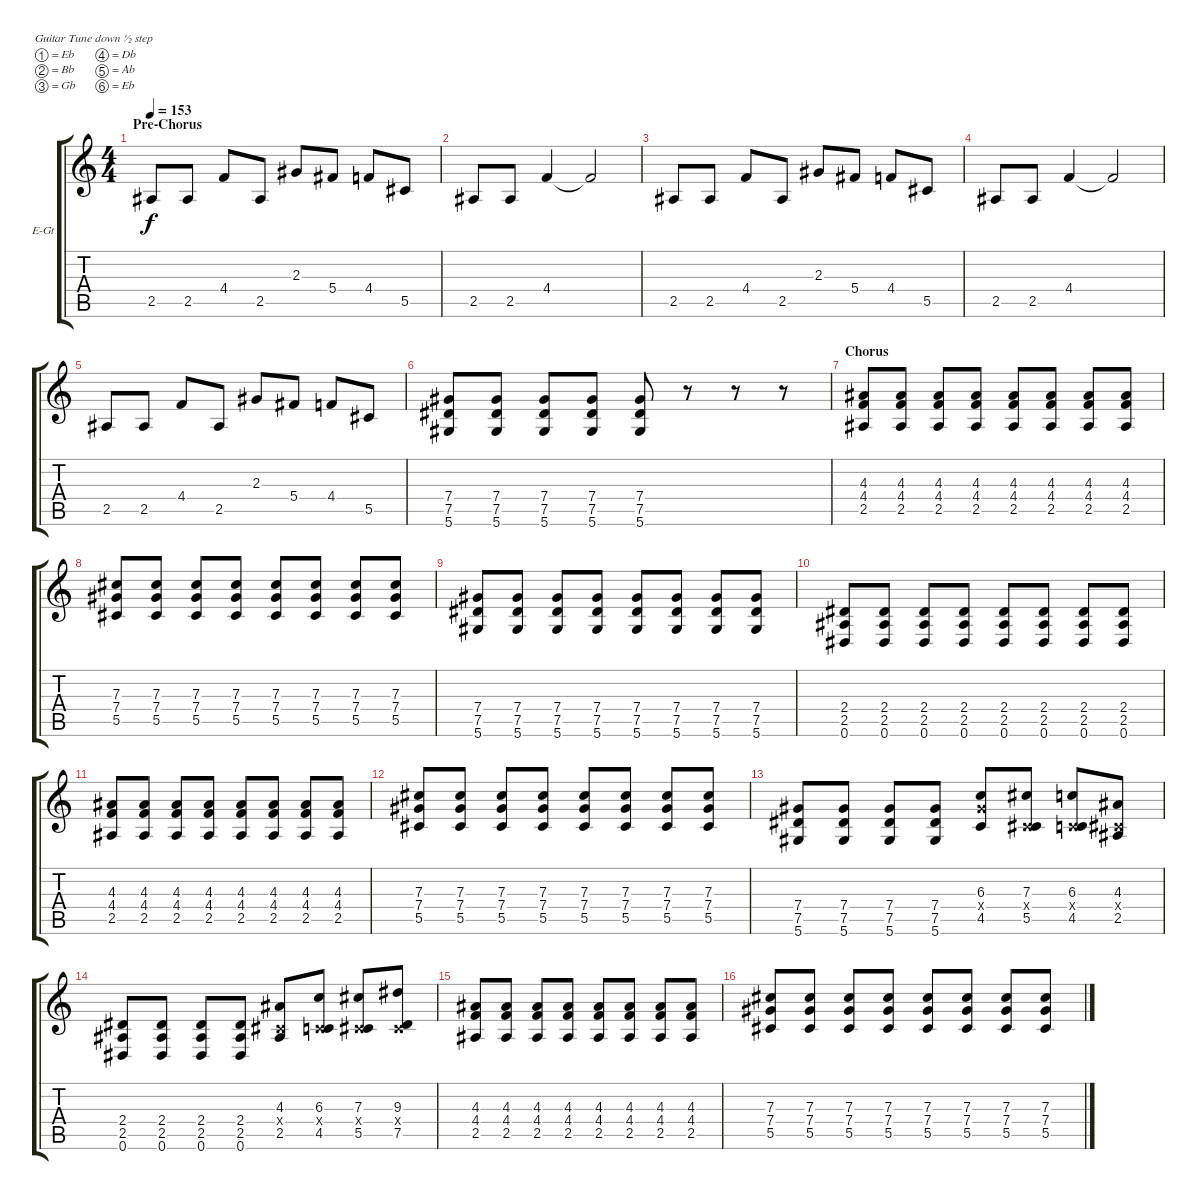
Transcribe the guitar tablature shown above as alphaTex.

\bracketExtendMode groupsimilarinstruments
\firstSystemTrackNameOrientation horizontal
\otherSystemsTrackNameOrientation horizontal
\track ("Lead Guitar" "E-Gt") {instrument overdrivenguitar}
\staff {score tabs}
\tuning (Eb4 Bb3 Gb3 Db3 Ab2 Eb2)
\ts (4 4)
\section ("" "Pre-Chorus")
\tempo 153
\clef g2
\ks c
2.5.8{dy f} 2.5.8 4.4.8 2.5.8 2.3.8 5.4.8 4.4.8 5.5.8 |
2.5.8 2.5.8 4.4.4 4.4{t}.2 |
2.5.8 2.5.8 4.4.8 2.5.8 2.3.8 5.4.8 4.4.8 5.5.8 |
2.5.8 2.5.8 4.4.4 4.4{t}.2 |
2.5.8 2.5.8 4.4.8 2.5.8 2.3.8 5.4.8 4.4.8 5.5.8 |
(7.4 7.5 5.6).8 (7.4 7.5 5.6).8 (7.4 7.5 5.6).8 (7.4 7.5 5.6).8 (7.4 7.5 5.6).8 r.8 r.8 r.8 |
\section ("" "Chorus")
(4.3 4.4 2.5).8 (4.3 4.4 2.5).8 (4.3 4.4 2.5).8 (4.3 4.4 2.5).8 (4.3 4.4 2.5).8 (4.3 4.4 2.5).8 (4.3 4.4 2.5).8 (4.3 4.4 2.5).8 |
(7.3 7.4 5.5).8 (7.3 7.4 5.5).8 (7.3 7.4 5.5).8 (7.3 7.4 5.5).8 (7.3 7.4 5.5).8 (7.3 7.4 5.5).8 (7.3 7.4 5.5).8 (7.3 7.4 5.5).8 |
(7.4 7.5 5.6).8 (7.4 7.5 5.6).8 (7.4 7.5 5.6).8 (7.4 7.5 5.6).8 (7.4 7.5 5.6).8 (7.4 7.5 5.6).8 (7.4 7.5 5.6).8 (7.4 7.5 5.6).8 |
(2.4 2.5 0.6).8 (2.4 2.5 0.6).8 (2.4 2.5 0.6).8 (2.4 2.5 0.6).8 (2.4 2.5 0.6).8 (2.4 2.5 0.6).8 (2.4 2.5 0.6).8 (2.4 2.5 0.6).8 |
(4.3 4.4 2.5).8 (4.3 4.4 2.5).8 (4.3 4.4 2.5).8 (4.3 4.4 2.5).8 (4.3 4.4 2.5).8 (4.3 4.4 2.5).8 (4.3 4.4 2.5).8 (4.3 4.4 2.5).8 |
(7.3 7.4 5.5).8 (7.3 7.4 5.5).8 (7.3 7.4 5.5).8 (7.3 7.4 5.5).8 (7.3 7.4 5.5).8 (7.3 7.4 5.5).8 (7.3 7.4 5.5).8 (7.3 7.4 5.5).8 |
(7.4 7.5 5.6).8 (7.4 7.5 5.6).8 (7.4 7.5 5.6).8 (7.4 7.5 5.6).8 (6.3 7.4{x} 4.5).8 (7.3 0.4{x} 5.5).8 (6.3 0.4{x} 4.5).8 (4.3 0.4{x} 2.5).8 |
(2.4 2.5 0.6).8 (2.4 2.5 0.6).8 (2.4 2.5 0.6).8 (2.4 2.5 0.6).8 (4.3 0.4{x} 2.5).8 (6.3 0.4{x} 4.5).8 (7.3 0.4{x} 5.5).8 (9.3 0.4{x} 7.5).8 |
(4.3 4.4 2.5).8 (4.3 4.4 2.5).8 (4.3 4.4 2.5).8 (4.3 4.4 2.5).8 (4.3 4.4 2.5).8 (4.3 4.4 2.5).8 (4.3 4.4 2.5).8 (4.3 4.4 2.5).8 |
(7.3 7.4 5.5).8 (7.3 7.4 5.5).8 (7.3 7.4 5.5).8 (7.3 7.4 5.5).8 (7.3 7.4 5.5).8 (7.3 7.4 5.5).8 (7.3 7.4 5.5).8 (7.3 7.4 5.5).8
